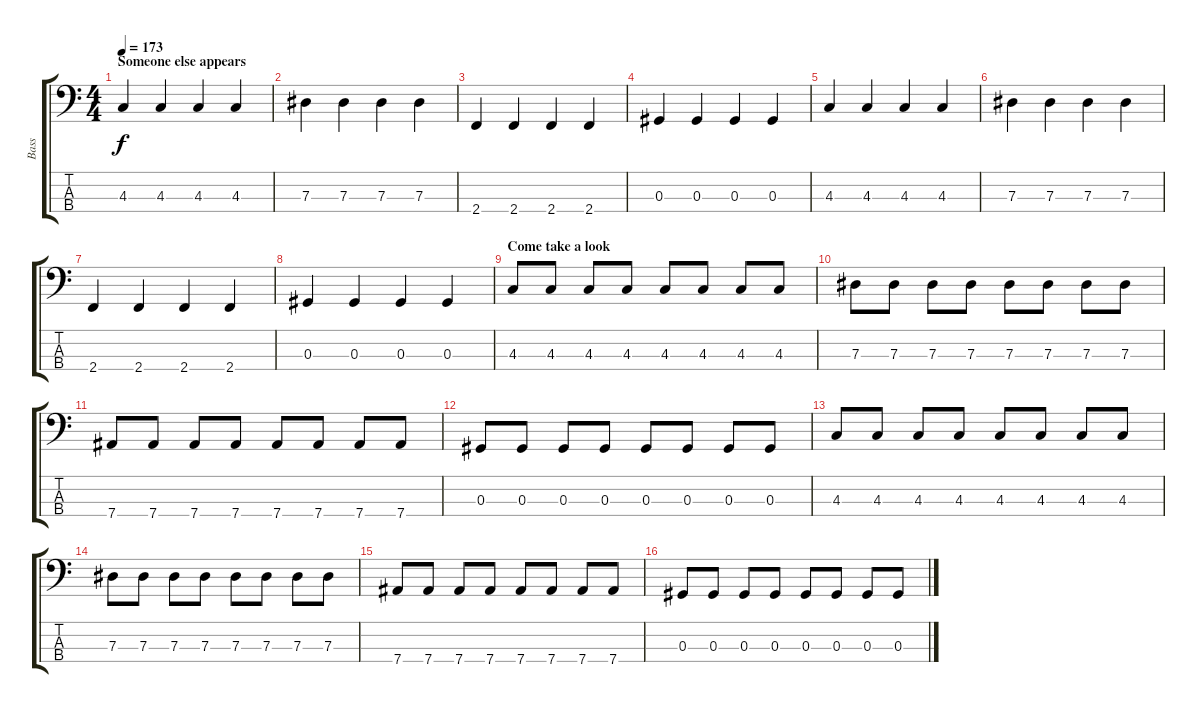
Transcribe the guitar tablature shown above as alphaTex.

\track ("Bass" "Bass") {instrument electricbasspick}
\staff {score tabs}
\tuning (Gb2 Db2 Ab1 Eb1) {hide}
\ts (4 4)
\section ("" "Someone else appears")
\tempo 173
\clef f4
\ks c
4.3.4{dy f} 4.3.4 4.3.4 4.3.4 |
7.3.4 7.3.4 7.3.4 7.3.4 |
2.4.4 2.4.4 2.4.4 2.4.4 |
0.3.4 0.3.4 0.3.4 0.3.4 |
4.3.4 4.3.4 4.3.4 4.3.4 |
7.3.4 7.3.4 7.3.4 7.3.4 |
2.4.4 2.4.4 2.4.4 2.4.4 |
0.3.4 0.3.4 0.3.4 0.3.4 |
\section ("" "Come take a look")
4.3.8 4.3.8 4.3.8 4.3.8 4.3.8 4.3.8 4.3.8 4.3.8 |
7.3.8 7.3.8 7.3.8 7.3.8 7.3.8 7.3.8 7.3.8 7.3.8 |
7.4.8 7.4.8 7.4.8 7.4.8 7.4.8 7.4.8 7.4.8 7.4.8 |
0.3.8 0.3.8 0.3.8 0.3.8 0.3.8 0.3.8 0.3.8 0.3.8 |
4.3.8 4.3.8 4.3.8 4.3.8 4.3.8 4.3.8 4.3.8 4.3.8 |
7.3.8 7.3.8 7.3.8 7.3.8 7.3.8 7.3.8 7.3.8 7.3.8 |
7.4.8 7.4.8 7.4.8 7.4.8 7.4.8 7.4.8 7.4.8 7.4.8 |
0.3.8 0.3.8 0.3.8 0.3.8 0.3.8 0.3.8 0.3.8 0.3.8
